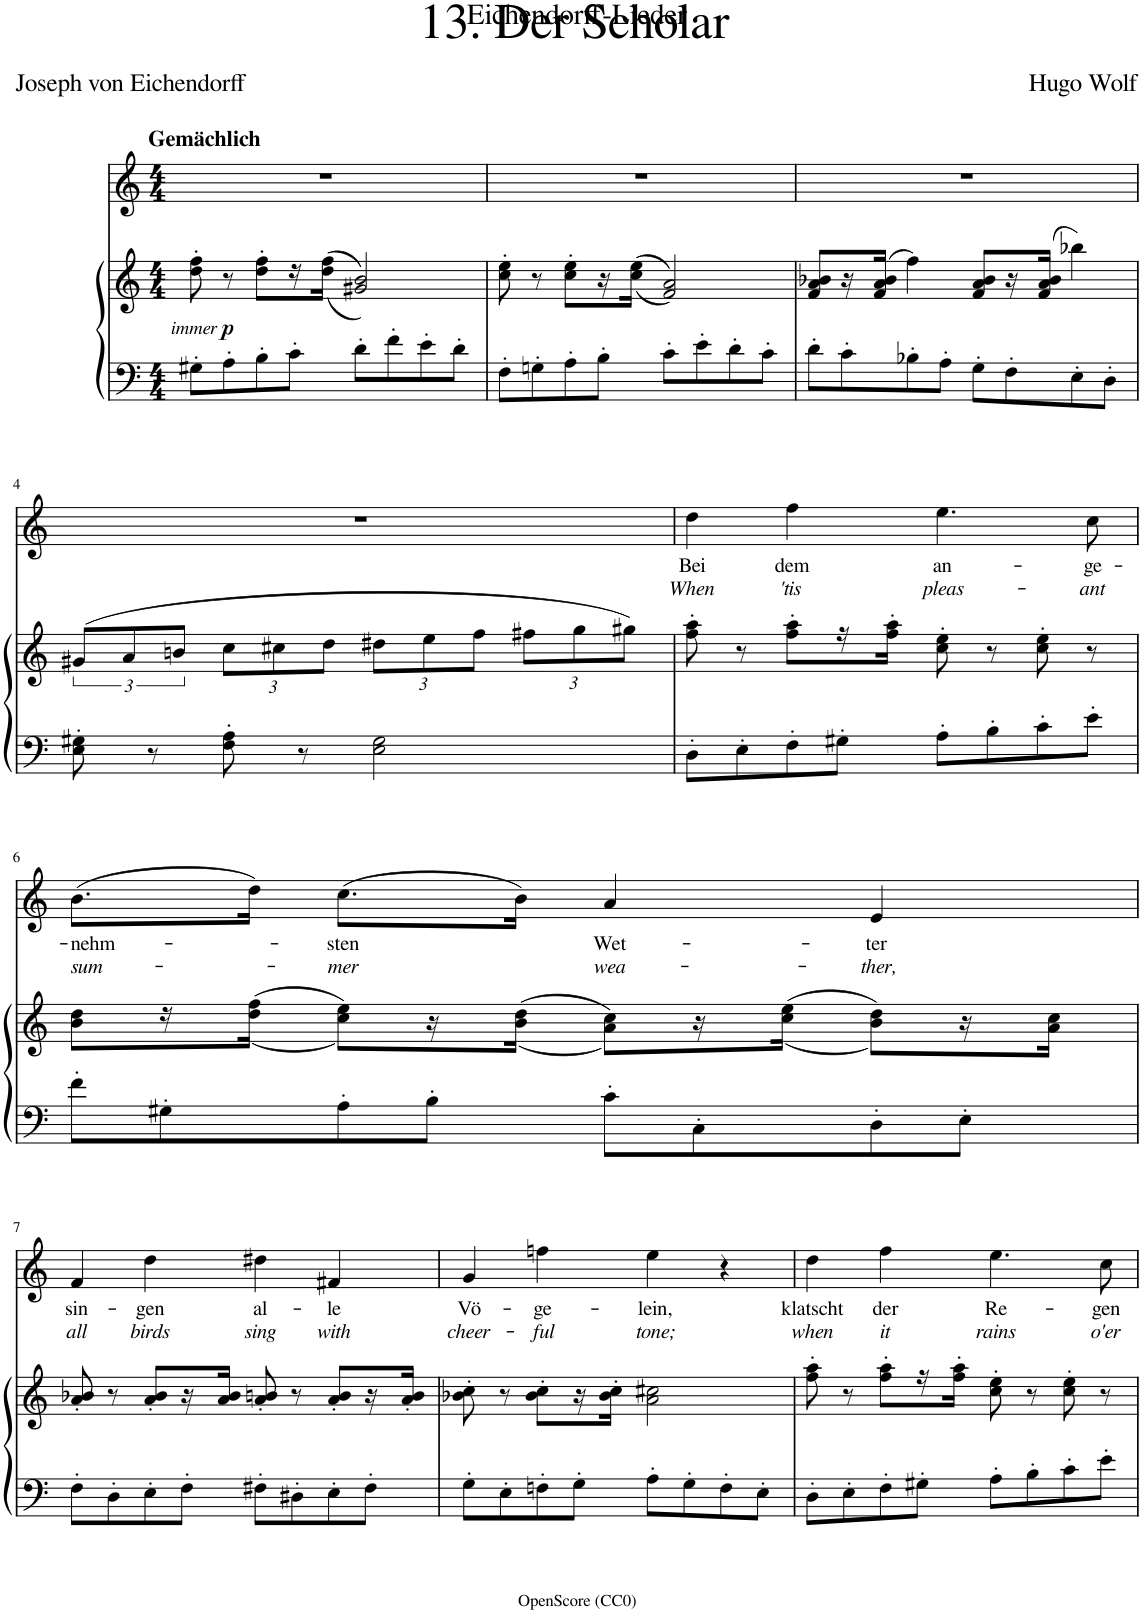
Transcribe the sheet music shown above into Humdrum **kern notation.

**kern	**kern	**dynam	**kern	**text	**text
*part2	*part2	*part2	*part1	*part1	*part1
*staff3	*staff2	*staff2/3	*staff1	*staff1	*staff1
*I"Piano	*	*	*I"Voice	*	*
*I'Pno	*	*	*	*	*
*clefF4	*clefG2	*	*clefG2	*	*
*k[]	*k[]	*	*k[]	*	*
*M4/4	*M4/4	*	*M4/4	*	*
=1	=1	=1	=1	=1	=1
!	!	!	!LO:TX:a:B:t=Gemächlich	!	!
8G#X'\L	8dd\' 8ff\'	.	1r	.	.
8A'\	8r	.	.	.	.
!	!	!LO:DY:b	!	!	!
!	!	!LO:DY:n=1:b	!	!	!
8B'\	8dd\' 8ff\'L	other-dynamics p	.	.	.
8c'\J	16r	.	.	.	.
.	(<(16dd\ 16ff\JJ	.	.	.	.
8d'\L	2g#X/ 2b/))	.	.	.	.
8f'\	.	.	.	.	.
8e'\	.	.	.	.	.
8d'\J	.	.	.	.	.
=2	=2	=2	=2	=2	=2
8F'\L	8cc\' 8ee\'	.	1r	.	.
8Gn'\	8r	.	.	.	.
8A'\	8cc\' 8ee\'L	.	.	.	.
8B'\J	16r	.	.	.	.
.	(<(16cc\ 16ee\JJ	.	.	.	.
8c'\L	2f/ 2a/))	.	.	.	.
8e'\	.	.	.	.	.
8d'\	.	.	.	.	.
8c'\J	.	.	.	.	.
=3	=3	=3	=3	=3	=3
8d'\L	8f/ 8a/ 8b-X/L	.	1r	.	.
8c'\	16r	.	.	.	.
.	(16f/ 16a/ 16b-/JJ	.	.	.	.
8B-X'\	4ff\)	.	.	.	.
8A'\J	.	.	.	.	.
8G'\L	8f/ 8a/ 8b-/L	.	.	.	.
8F'\	16r	.	.	.	.
.	(16f/ 16a/ 16b-/JJ	.	.	.	.
8E'\	4bb-X\)	.	.	.	.
8D'\J	.	.	.	.	.
!!LO:LB:g=z
=4	=4	=4	=4	=4	=4
8E\' 8G#X\'	(12g#X/L	.	1r	.	.
.	12a/	.	.	.	.
8r	.	.	.	.	.
.	12bn/J	.	.	.	.
*	*Xbrackettup	*	*	*	*
8F\' 8A\'	12cc\L	.	.	.	.
.	12cc#X\	.	.	.	.
8r	.	.	.	.	.
.	12dd\J	.	.	.	.
2E\ 2G#\	12dd#X\L	.	.	.	.
.	12ee\	.	.	.	.
.	12ff\J	.	.	.	.
.	12ff#X\L	.	.	.	.
.	12gg\	.	.	.	.
.	12gg#X\J)	.	.	.	.
=5	=5	=5	=5	=5	=5
!	!	!	!	!LO:LY:b	!LO:LY:b
8D'\L	8ff\' 8aa\'	.	4dd\	Bei	When
8E'\	8r	.	.	.	.
!	!	!	!	!LO:LY:b	!LO:LY:b
8F'\	8ff\' 8aa\'L	.	4ff\	dem	'tis
8G#X'\J	16r	.	.	.	.
.	16ff\' 16aa\'JJ	.	.	.	.
!	!	!	!	!LO:LY:b	!LO:LY:b
8A'\L	8cc\' 8ee\'	.	4.ee\	an-	pleas-
8B'\	8r	.	.	.	.
8c'\	8cc\' 8ee\'	.	.	.	.
!	!	!	!	!LO:LY:b	!LO:LY:b
8e'\J	8r	.	8cc\	-ge-	-ant
!!LO:LB:g=z
=6	=6	=6	=6	=6	=6
!	!	!	!	!LO:LY:b	!LO:LY:b
8f'\L	8b\ 8dd\L	.	(8.b\L	-nehm-	sum-
8G#X'\	16r	.	.	.	.
.	((<16dd\ 16ff\JJ	.	16dd\Jk)	.	.
!	!	!	!	!LO:LY:b	!LO:LY:b
8A'\	8cc\ 8ee\L))	.	(8.cc\L	-sten	-mer
8B'\J	16r	.	.	.	.
.	(<(16b\ 16dd\JJ	.	16b\Jk)	.	.
!	!	!	!	!LO:LY:b	!LO:LY:b
8c'\L	8a\ 8cc\L))	.	4a/	Wet-	wea-
8C'\	16r	.	.	.	.
.	(<(16cc\ 16ee\JJ	.	.	.	.
!	!	!	!	!LO:LY:b	!LO:LY:b
8D'\	8b\ 8dd\L))	.	4e/	-ter	-ther,
8E'\J	16r	.	.	.	.
.	16a\ 16cc\JJ	.	.	.	.
!!LO:LB:g=z
=7	=7	=7	=7	=7	=7
!	!	!	!	!LO:LY:b	!LO:LY:b
8F'\L	8a/' 8b-X/'	.	4f/	sin-	all
8D'\	8r	.	.	.	.
!	!	!	!	!LO:LY:b	!LO:LY:b
8E'\	8a/' 8b-/'L	.	4dd\	-gen	birds
8F'\J	16r	.	.	.	.
.	16a/ 16b-/JJ	.	.	.	.
!	!	!	!	!LO:LY:b	!LO:LY:b
8F#X'\L	8a/' 8bn/'	.	4dd#X\	al-	sing
8D#X'\	8r	.	.	.	.
!	!	!	!	!LO:LY:b	!LO:LY:b
8E'\	8a/' 8b/'L	.	4f#X/	-le	with
8F#'\J	16r	.	.	.	.
.	16a/' 16b/'JJ	.	.	.	.
=8	=8	=8	=8	=8	=8
!	!	!	!	!LO:LY:b	!LO:LY:b
8G'\L	8b-X\' 8cc\'	.	4g/	Vö-	cheer-
8E'\	8r	.	.	.	.
!	!	!	!	!LO:LY:b	!LO:LY:b
8Fn'\	8b-\' 8cc\'L	.	4ffn\	-ge-	-ful
8G'\J	16r	.	.	.	.
.	16b-\' 16cc\'JJ	.	.	.	.
!	!	!	!	!LO:LY:b	!LO:LY:b
8A'\L	2a\ 2cc#X\	.	4ee\	-lein,	tone;
8G'\	.	.	.	.	.
8F'\	.	.	4r	.	.
8E'\J	.	.	.	.	.
=9	=9	=9	=9	=9	=9
!	!	!	!	!LO:LY:b	!LO:LY:b
8D'\L	8ff\' 8aa\'	.	4dd\	klatscht	when
8E'\	8r	.	.	.	.
!	!	!	!	!LO:LY:b	!LO:LY:b
8F'\	8ff\' 8aa\'L	.	4ff\	der	it
8G#X'\J	16r	.	.	.	.
.	16ff\' 16aa\'JJ	.	.	.	.
!	!	!	!	!LO:LY:b	!LO:LY:b
8A'\L	8cc\' 8ee\'	.	4.ee\	Re-	rains
8B'\	8r	.	.	.	.
8c'\	8cc\' 8ee\'	.	.	.	.
!	!	!	!	!LO:LY:b	!LO:LY:b
8e'\J	8r	.	8cc\	-gen	o'er
=	=	=	=	=	=
*-	*-	*-	*-	*-	*-
